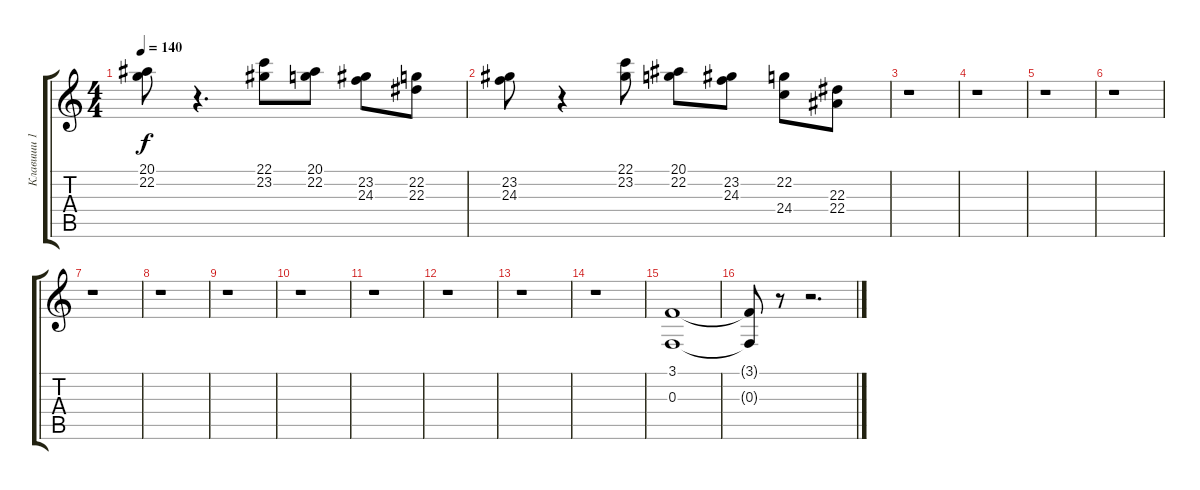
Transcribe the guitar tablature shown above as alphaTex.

\track ("Клавиши 1" "Клавиши 1") {instrument musicbox}
\staff {score tabs}
\tuning (D4 A3 F3 C3 G2 D2) {hide}
\ts (4 4)
\tempo 140
\clef g2
\ks c
(20.1 22.2).8{dy f} r.4{d} (22.1 23.2).8 (20.1 22.2).8 (23.2 24.3).8 (22.2 22.3).8 |
(23.2 24.3).8 r.4 (22.1 23.2).8 (20.1 22.2).8 (23.2 24.3).8 (22.2 24.4).8 (22.3 22.4).8 |
r.1 |
r.1 |
r.1 |
r.1 |
r.1 |
r.1 |
r.1 |
r.1 |
r.1 |
r.1 |
r.1 |
r.1 |
(3.1 0.3).1{volume 16 instrument tubularbells} |
(3.1{t} 0.3{t}).8 r.8 r.2{d}
